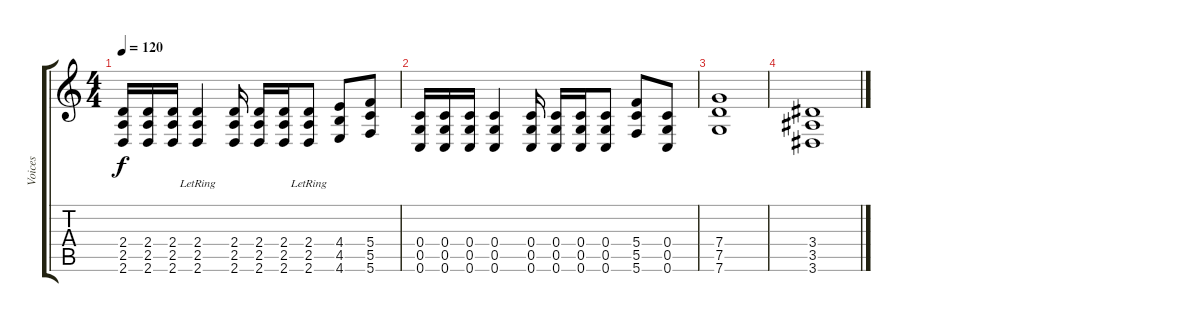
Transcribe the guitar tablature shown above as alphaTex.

\track ("Voices" "Voices") {instrument contrabass}
\staff {score tabs}
\tuning (D4 A3 F3 C3 G2 C2) {hide}
\ts (4 4)
\tempo 120
\clef g2
\ks c
(2.4 2.5 2.6).16{dy f} (2.4 2.5 2.6).16 (2.4 2.5 2.6).16 (2.4{lr} 2.5{lr} 2.6{lr}).4 (2.4 2.5 2.6).16 (2.4 2.5 2.6).16 (2.4 2.5 2.6).16 (2.4{lr} 2.5{lr} 2.6{lr}).8 (4.4 4.5 4.6).8 (5.4 5.5 5.6).8 |
(0.4 0.5 0.6).16 (0.4 0.5 0.6).16 (0.4 0.5 0.6).16 (0.4 0.5 0.6).4 (0.4 0.5 0.6).16 (0.4 0.5 0.6).16 (0.4 0.5 0.6).16 (0.4 0.5 0.6).8 (5.4 5.5 5.6).8 (0.4 0.5 0.6).8 |
(7.4 7.5 7.6).1 |
(3.4 3.5 3.6).1
